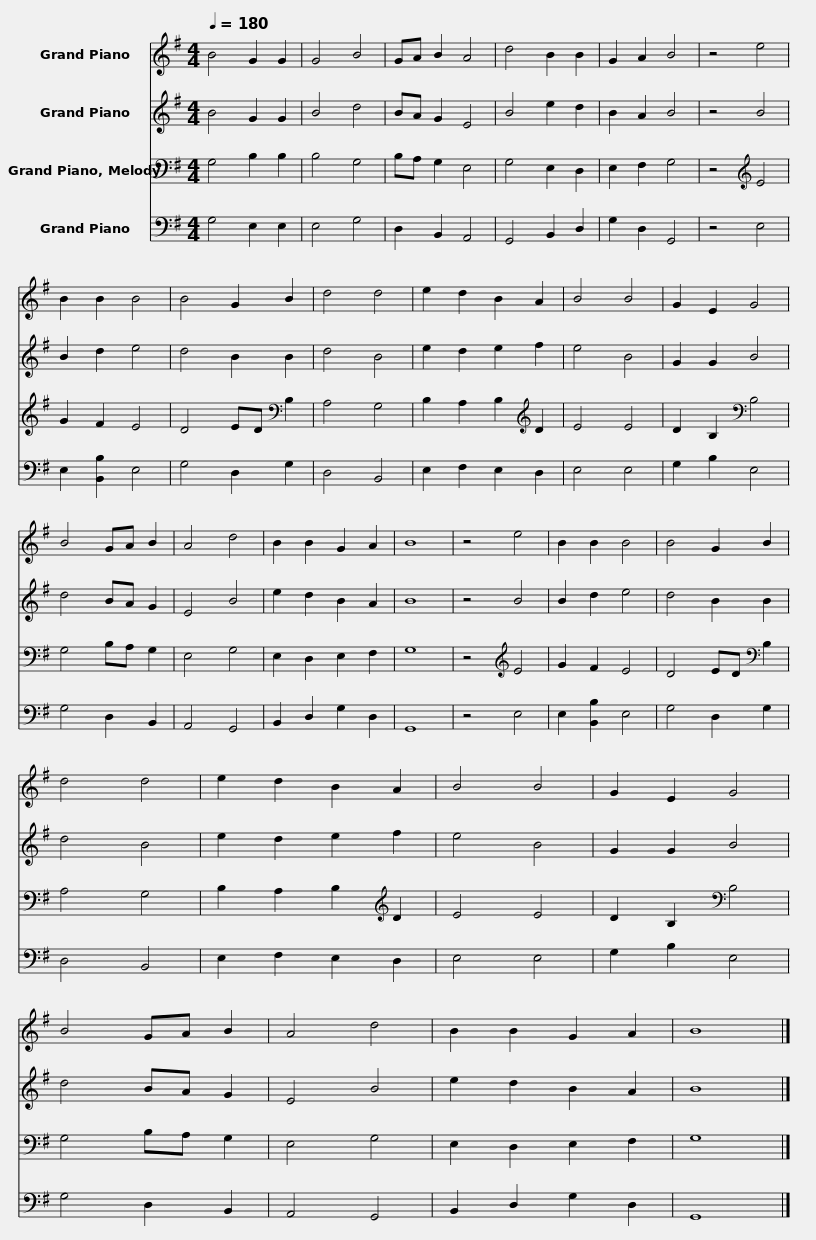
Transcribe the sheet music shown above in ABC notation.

X:1
%%score 1 2 3 4
L:1/8
Q:1/4=180
M:4/4
I:linebreak $
K:G
V:1 treble
V:2 treble
V:3 bass
V:4 bass
V:1
 B4 G2 G2 | G4 B4 | GA B2 A4 | d4 B2 B2 | G2 A2 B4 | %5
 z4 e4 | B2 B2 B4 | B4 G2 B2 |$ d4 d4 | e2 d2 B2 A2 | %10
 B4 B4 | G2 E2 G4 | B4 GA B2 | A4 d4 | B2 B2 G2 A2 | %15
 B8 | z4 e4 | B2 B2 B4 |$ B4 G2 B2 | d4 d4 | %20
 e2 d2 B2 A2 | B4 B4 | G2 E2 G4 | B4 GA B2 | A4 d4 | %25
 B2 B2 G2 A2 | B8 |] %27
V:2
 B4 G2 G2 | B4 d4 | BA G2 E4 | B4 e2 d2 | B2 A2 B4 | %5
 z4 B4 | B2 d2 e4 | d4 B2 B2 |$ d4 B4 | e2 d2 e2 f2 | %10
 e4 B4 | G2 G2 B4 | d4 BA G2 | E4 B4 | e2 d2 B2 A2 | %15
 B8 | z4 B4 | B2 d2 e4 |$ d4 B2 B2 | d4 B4 | %20
 e2 d2 e2 f2 | e4 B4 | G2 G2 B4 | d4 BA G2 | E4 B4 | %25
 e2 d2 B2 A2 | B8 |] %27
V:3
 G,4 B,2 B,2 | B,4 G,4 | B,A, G,2 E,4 | G,4 E,2 D,2 | E,2 F,2 G,4 | %5
 z4[K:treble] E4 | G2 F2 E4 | D4 ED[K:bass] B,2 |$ A,4 G,4 | B,2 A,2 B,2[K:treble] D2 | %10
 E4 E4 | D2 B,2[K:bass] B,4 | G,4 B,A, G,2 | E,4 G,4 | E,2 D,2 E,2 F,2 | %15
 G,8 | z4[K:treble] E4 | G2 F2 E4 |$ D4 ED[K:bass] B,2 | A,4 G,4 | %20
 B,2 A,2 B,2[K:treble] D2 | E4 E4 | D2 B,2[K:bass] B,4 | G,4 B,A, G,2 | E,4 G,4 | %25
 E,2 D,2 E,2 F,2 | G,8 |] %27
V:4
 G,4 E,2 E,2 | E,4 G,4 | D,2 B,,2 A,,4 | G,,4 B,,2 D,2 | G,2 D,2 G,,4 | %5
 z4 E,4 | E,2 [B,,B,]2 E,4 | G,4 D,2 G,2 |$ D,4 B,,4 | E,2 F,2 E,2 D,2 | %10
 E,4 E,4 | G,2 B,2 E,4 | G,4 D,2 B,,2 | A,,4 G,,4 | B,,2 D,2 G,2 D,2 | %15
 G,,8 | z4 E,4 | E,2 [B,,B,]2 E,4 |$ G,4 D,2 G,2 | D,4 B,,4 | %20
 E,2 F,2 E,2 D,2 | E,4 E,4 | G,2 B,2 E,4 | G,4 D,2 B,,2 | A,,4 G,,4 | %25
 B,,2 D,2 G,2 D,2 | G,,8 |] %27
